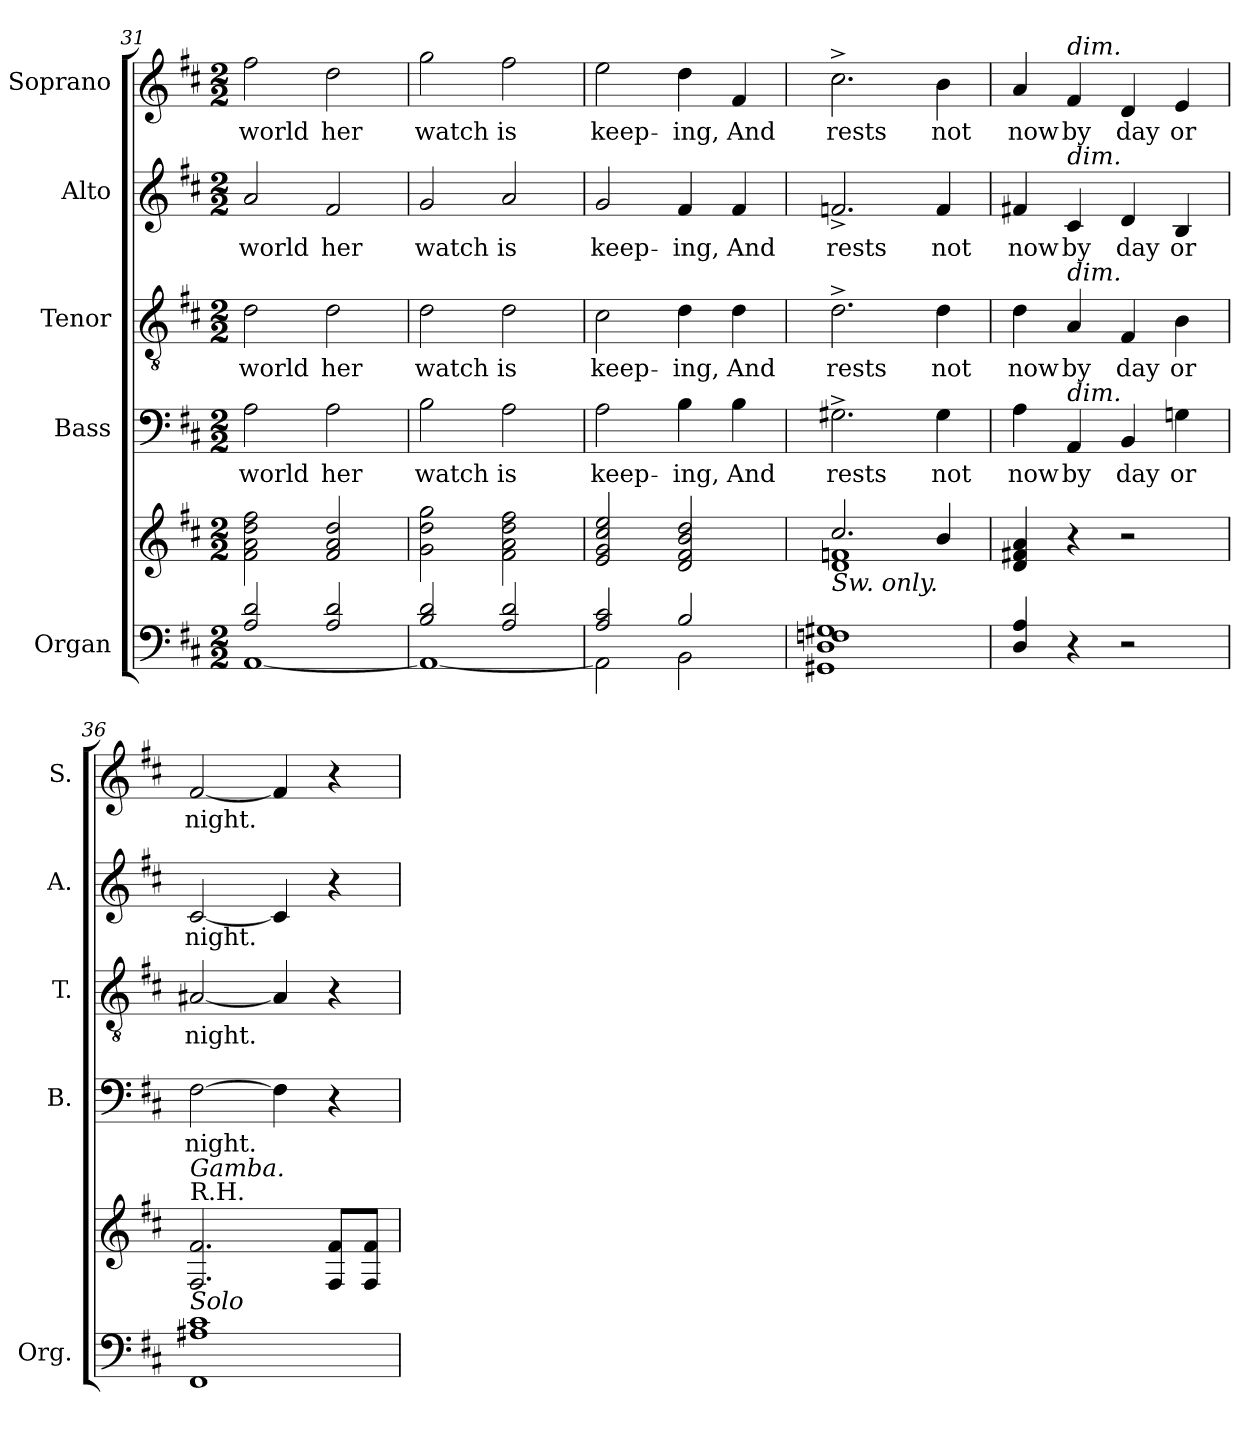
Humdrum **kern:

**kern	**kern	**kern	**text	**kern	**text	**kern	**text	**kern	**text
*part5	*part5	*part4	*part4	*part3	*part3	*part2	*part2	*part1	*part1
*staff6	*staff5	*staff4	*staff4	*staff3	*staff3	*staff2	*staff2	*staff1	*staff1
*I"Organ	*	*I"Bass	*	*I"Tenor	*	*I"Alto	*	*I"Soprano	*
*I'Org.	*	*I'B.	*	*I'T.	*	*I'A.	*	*I'S.	*
*clefF4	*clefG2	*clefF4	*	*clefGv2	*	*clefG2	*	*clefG2	*
*	*	*	*	*ITrd7c12	*	*	*	*	*
*k[f#c#]	*k[f#c#]	*k[f#c#]	*	*k[f#c#]	*	*k[f#c#]	*	*k[f#c#]	*
*D:	*D:	*D:	*	*D:	*	*D:	*	*D:	*
*M2/2	*M2/2	*M2/2	*	*M2/2	*	*M2/2	*	*M2/2	*
=31	=31	=31	=31	=31	=31	=31	=31	=31	=31
*^	*	*	*	*	*	*	*	*	*
!	!	!	!	!LO:LY:b:color=#000000	!	!	!	!	!	!
!	!	!	!	!	!	!LO:LY:b:color=#000000	!	!	!	!
!	!	!	!	!	!	!	!	!LO:LY:b:color=#000000	!	!
!	!	!	!	!	!	!	!	!	!	!LO:LY:b:color=#000000
2Ai/ 2di	[1AAi	2f#i\ 2ai 2ddi 2ff#i	2Ai\	world	2Di\	world	2ai/	world	2ff#i\	world
!	!	!	!	!LO:LY:b:color=#000000	!	!	!	!	!	!
!	!	!	!	!	!	!LO:LY:b:color=#000000	!	!	!	!
!	!	!	!	!	!	!	!	!LO:LY:b:color=#000000	!	!
!	!	!	!	!	!	!	!	!	!	!LO:LY:b:color=#000000
2Ai/ 2di	.	2f#i/ 2ai 2ddi	2Ai\	her	2Di\	her	2f#i/	her	2ddi\	her
=32	=32	=32	=32	=32	=32	=32	=32	=32	=32	=32
!	!	!	!	!LO:LY:b:color=#000000	!	!	!	!	!	!
!	!	!	!	!	!	!LO:LY:b:color=#000000	!	!	!	!
!	!	!	!	!	!	!	!	!LO:LY:b:color=#000000	!	!
!	!	!	!	!	!	!	!	!	!	!LO:LY:b:color=#000000
2Bi/ 2di	1AAi_	2gi\ 2ddi 2ggi	2Bi\	watch	2Di\	watch	2gi/	watch	2ggi\	watch
!	!	!	!	!LO:LY:b:color=#000000	!	!	!	!	!	!
!	!	!	!	!	!	!LO:LY:b:color=#000000	!	!	!	!
!	!	!	!	!	!	!	!	!LO:LY:b:color=#000000	!	!
!	!	!	!	!	!	!	!	!	!	!LO:LY:b:color=#000000
2Ai/ 2di	.	2f#i\ 2ai 2ddi 2ff#i	2Ai\	is	2Di\	is	2ai/	is	2ff#i\	is
=33	=33	=33	=33	=33	=33	=33	=33	=33	=33	=33
!	!	!	!	!LO:LY:b:color=#000000	!	!	!	!	!	!
!	!	!	!	!	!	!LO:LY:b:color=#000000	!	!	!	!
!	!	!	!	!	!	!	!	!LO:LY:b:color=#000000	!	!
!	!	!	!	!	!	!	!	!	!	!LO:LY:b:color=#000000
2Ai/ 2c#i	2AAi\]	2ei/ 2gi 2cc#i 2eei	2Ai\	keep-	2C#i\	keep-	2gi/	keep-	2eei\	keep-
!	!	!	!	!LO:LY:b:color=#000000	!	!	!	!	!	!
!	!	!	!	!	!	!LO:LY:b:color=#000000	!	!	!	!
!	!	!	!	!	!	!	!	!LO:LY:b:color=#000000	!	!
!	!	!	!	!	!	!	!	!	!	!LO:LY:b:color=#000000
2Bi/	2BBi\	2di/ 2f#i 2bi 2ddi	4Bi\	-ing,	4Di\	-ing,	4f#i/	-ing,	4ddi\	-ing,
!	!	!	!	!LO:LY:b:color=#000000	!	!	!	!	!	!
!	!	!	!	!	!	!LO:LY:b:color=#000000	!	!	!	!
!	!	!	!	!	!	!	!	!LO:LY:b:color=#000000	!	!
!	!	!	!	!	!	!	!	!	!	!LO:LY:b:color=#000000
.	.	.	4Bi\	And	4Di\	And	4f#i/	And	4f#i/	And
=34	=34	=34	=34	=34	=34	=34	=34	=34	=34	=34
*	*	*^	*	*	*	*	*	*	*	*
!	!	!	!	!	!LO:LY:b:color=#000000	!	!	!	!	!	!
!	!	!	!	!	!	!	!LO:LY:b:color=#000000	!	!	!	!
!	!	!	!	!	!	!	!	!	!LO:LY:b:color=#000000	!	!
!	!	!LO:TX:b:i:t=Sw. only.	!	!	!	!	!	!	!	!	!
!	!	!	!	!	!	!	!	!	!	!	!LO:LY:b:color=#000000
1Fni	1GG#Xi 1Di 1G#Xi	2.cc#i/	1di 1fni	2.G#X^i\	rests	2.D^i\	rests	2.fn^i/	rests	2.cc#^i\	rests
!	!	!	!	!	!LO:LY:b:color=#000000	!	!	!	!	!	!
!	!	!	!	!	!	!	!LO:LY:b:color=#000000	!	!	!	!
!	!	!	!	!	!	!	!	!	!LO:LY:b:color=#000000	!	!
!	!	!	!	!	!	!	!	!	!	!	!LO:LY:b:color=#000000
.	.	4bi/	.	4G#i\	not	4Di\	not	4fi/	not	4bi\	not
*v	*v	*	*	*	*	*	*	*	*	*	*
*	*v	*v	*	*	*	*	*	*	*	*
!!LO:LB:g=z
=35	=35	=35	=35	=35	=35	=35	=35	=35	=35
!	!	!	!LO:LY:b:color=#000000	!	!	!	!	!	!
!	!	!	!	!	!LO:LY:b:color=#000000	!	!	!	!
!	!	!	!	!	!	!	!LO:LY:b:color=#000000	!	!
!	!	!	!	!	!	!	!	!	!LO:LY:b:color=#000000
4Di/ 4Ai	4di/ 4f#Xi 4ai	4Ai\	now	4Di\	now	4f#Xi/	now	4ai/	now
!	!	!	!LO:LY:b:color=#000000	!	!	!	!	!	!
!	!	!	!	!	!LO:LY:b:color=#000000	!	!	!	!
!	!	!	!	!	!	!	!LO:LY:b:color=#000000	!	!
!	!	!	!	!	!	!	!	!LO:TX:a:i:t=dim.	!
!	!	!	!	!	!	!LO:TX:a:i:t=dim.	!	!	!
!	!	!	!	!LO:TX:a:i:t=dim.	!	!	!	!	!
!	!	!LO:TX:a:i:t=dim.	!	!	!	!	!	!	!
!	!	!	!	!	!	!	!	!	!LO:LY:b:color=#000000
4r	4r	4AAi/	by	4AAi/	by	4c#i/	by	4f#i/	by
!	!	!	!LO:LY:b:color=#000000	!	!	!	!	!	!
!	!	!	!	!	!LO:LY:b:color=#000000	!	!	!	!
!	!	!	!	!	!	!	!LO:LY:b:color=#000000	!	!
!	!	!	!	!	!	!	!	!	!LO:LY:b:color=#000000
2r	2r	4BBi/	day	4FF#i/	day	4di/	day	4di/	day
!	!	!	!LO:LY:b:color=#000000	!	!	!	!	!	!
!	!	!	!	!	!LO:LY:b:color=#000000	!	!	!	!
!	!	!	!	!	!	!	!LO:LY:b:color=#000000	!	!
!	!	!	!	!	!	!	!	!	!LO:LY:b:color=#000000
.	.	4Gni\	or	4BBi\	or	4Bi/	or	4ei/	or
=36	=36	=36	=36	=36	=36	=36	=36	=36	=36
!	!	!	!LO:LY:b:color=#000000	!	!	!	!	!	!
!	!	!	!	!	!LO:LY:b:color=#000000	!	!	!	!
!	!	!	!	!	!	!	!LO:LY:b:color=#000000	!	!
!	!LO:TX:b:i:t=Solo	!	!	!	!	!	!	!	!
!	!LO:TX:t=R.H.	!	!	!	!	!	!	!	!
!	!LO:TX:i:t=Gamba.	!	!	!	!	!	!	!	!
!	!	!	!	!	!	!	!	!	!LO:LY:b:color=#000000
1FF#i 1A#Xi 1c#i	2.F#i/ 2.f#i	[2F#i\	night.	[2AA#Xi/	night.	[2c#i/	night.	[2f#i/	night.
.	.	4F#i\]	.	4AA#i/]	.	4c#i/]	.	4f#i/]	.
.	8F#i/ 8f#iL	4r	.	4r	.	4r	.	4r	.
.	8F#i/ 8f#iJ	.	.	.	.	.	.	.	.
=	=	=	=	=	=	=	=	=	=
*-	*-	*-	*-	*-	*-	*-	*-	*-	*-
